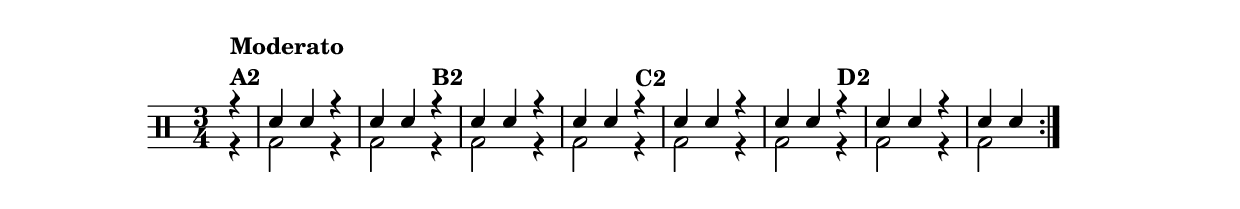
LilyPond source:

%-*- coding: utf-8 -*-

\version "2.14.2"

%\header {title = "variacoes sobre a mucama - variacao 2"}

\drums {

\override Staff.TimeSignature #'style = #'()
\time 3/4 
\partial 4*1

\context DrumVoice = "1" { }
\context DrumVoice = "2" {  }

<<
{
\repeat volta 2 {
r4^\markup {\column {\bold {Moderato A2}}}
sn sn r
sn sn r^\markup{\bold {B2}}
sn sn r
sn sn r^\markup{\bold {C2}}
sn sn r
sn sn r^\markup{\bold {D2}}
sn sn r
sn sn

}
}

\\

{

\repeat volta 2 

{
r4
bd2 r4
bd2 r4
bd2 r4
bd2 r4
bd2 r4
bd2 r4
bd2 r4
bd2 
}

}
>>

}

